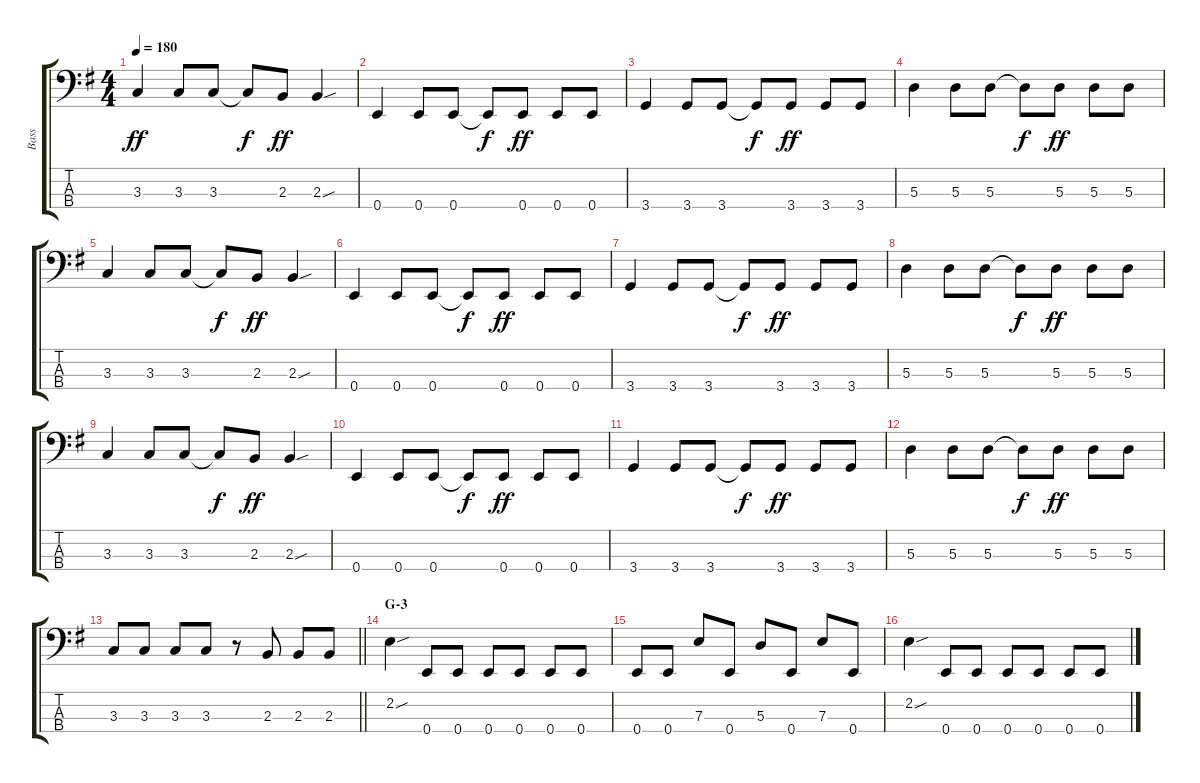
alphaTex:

\track ("Bass" "Bass") {instrument electricbasspick}
\staff {score tabs}
\tuning (G2 D2 A1 E1) {hide}
\ts (4 4)
\tempo 180
\clef f4
\ks g
3.3.4{dy ff} 3.3.8 3.3.8 3.3{t}.8{dy f} 2.3.8{dy ff} 2.3{sou}.4 |
0.4.4 0.4.8 0.4.8 0.4{t}.8{dy f} 0.4.8{dy ff} 0.4.8 0.4.8 |
3.4.4 3.4.8 3.4.8 3.4{t}.8{dy f} 3.4.8{dy ff} 3.4.8 3.4.8 |
5.3.4 5.3.8 5.3.8 5.3{t}.8{dy f} 5.3.8{dy ff} 5.3.8 5.3.8 |
3.3.4 3.3.8 3.3.8 3.3{t}.8{dy f} 2.3.8{dy ff} 2.3{sou}.4 |
0.4.4 0.4.8 0.4.8 0.4{t}.8{dy f} 0.4.8{dy ff} 0.4.8 0.4.8 |
3.4.4 3.4.8 3.4.8 3.4{t}.8{dy f} 3.4.8{dy ff} 3.4.8 3.4.8 |
5.3.4 5.3.8 5.3.8 5.3{t}.8{dy f} 5.3.8{dy ff} 5.3.8 5.3.8 |
3.3.4 3.3.8 3.3.8 3.3{t}.8{dy f} 2.3.8{dy ff} 2.3{sou}.4 |
0.4.4 0.4.8 0.4.8 0.4{t}.8{dy f} 0.4.8{dy ff} 0.4.8 0.4.8 |
3.4.4 3.4.8 3.4.8 3.4{t}.8{dy f} 3.4.8{dy ff} 3.4.8 3.4.8 |
5.3.4 5.3.8 5.3.8 5.3{t}.8{dy f} 5.3.8{dy ff} 5.3.8 5.3.8 |
\barLineRight lightlight
3.3.8 3.3.8 3.3.8 3.3.8 r.8 2.3.8 2.3.8 2.3.8 |
\section ("" "G-3")
2.2{sou}.4 0.4.8 0.4.8 0.4.8 0.4.8 0.4.8 0.4.8 |
0.4.8 0.4.8 7.3.8 0.4.8 5.3.8 0.4.8 7.3.8 0.4.8 |
2.2{sou}.4 0.4.8 0.4.8 0.4.8 0.4.8 0.4.8 0.4.8
